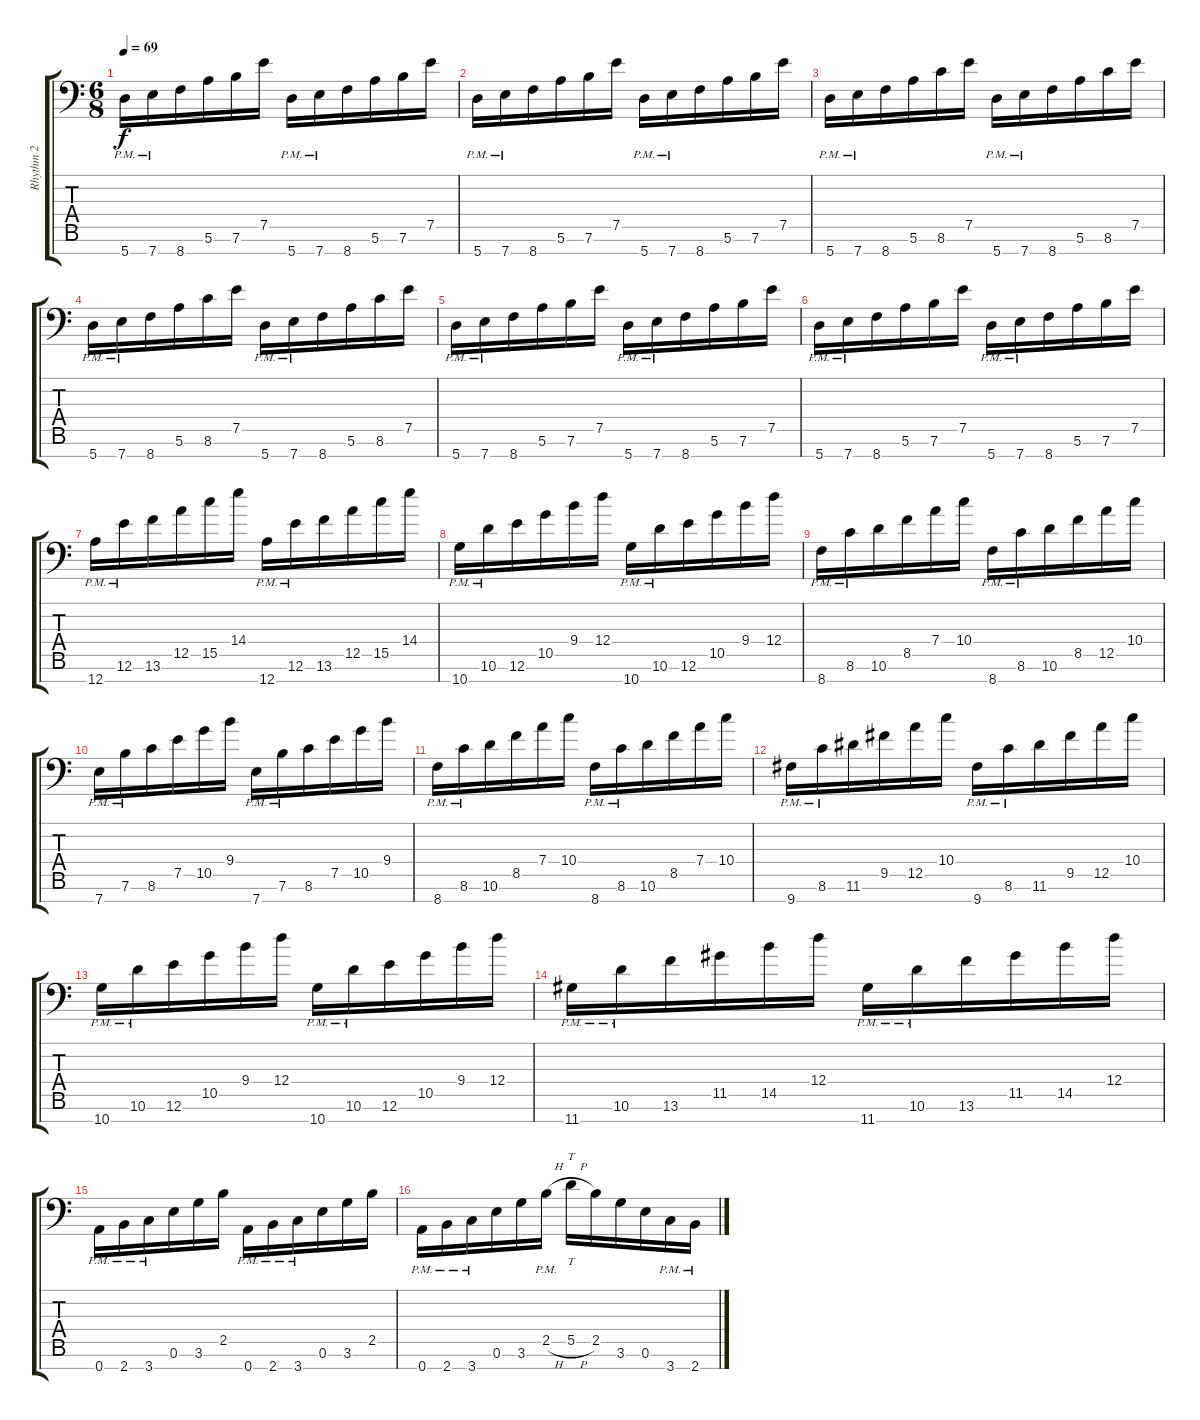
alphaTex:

\track ("Rhythm 2" "Rhythm 2") {instrument distortionguitar}
\staff {score tabs}
\tuning (E4 B3 G3 D3 A2 E2 A1) {hide}
\ts (6 8)
\tempo 69
\clef f4
\ks c
5.7{pm}.16{dy f} 7.7{pm}.16 8.7.16 5.6.16 7.6.16 7.5.16 5.7{pm}.16 7.7{pm}.16 8.7.16 5.6.16 7.6.16 7.5.16 |
5.7{pm}.16 7.7{pm}.16 8.7.16 5.6.16 7.6.16 7.5.16 5.7{pm}.16 7.7{pm}.16 8.7.16 5.6.16 7.6.16 7.5.16 |
5.7{pm}.16 7.7{pm}.16 8.7.16 5.6.16 8.6.16 7.5.16 5.7{pm}.16 7.7{pm}.16 8.7.16 5.6.16 8.6.16 7.5.16 |
5.7{pm}.16 7.7{pm}.16 8.7.16 5.6.16 8.6.16 7.5.16 5.7{pm}.16 7.7{pm}.16 8.7.16 5.6.16 8.6.16 7.5.16 |
5.7{pm}.16 7.7{pm}.16 8.7.16 5.6.16 7.6.16 7.5.16 5.7{pm}.16 7.7{pm}.16 8.7.16 5.6.16 7.6.16 7.5.16 |
5.7{pm}.16 7.7{pm}.16 8.7.16 5.6.16 7.6.16 7.5.16 5.7{pm}.16 7.7{pm}.16 8.7.16 5.6.16 7.6.16 7.5.16 |
12.7{pm}.16 12.6{pm}.16 13.6.16 12.5.16 15.5.16 14.4.16 12.7{pm}.16 12.6{pm}.16 13.6.16 12.5.16 15.5.16 14.4.16 |
10.7{pm}.16 10.6{pm}.16 12.6.16 10.5.16 9.4.16 12.4.16 10.7{pm}.16 10.6{pm}.16 12.6.16 10.5.16 9.4.16 12.4.16 |
8.7{pm}.16 8.6{pm}.16 10.6.16 8.5.16 7.4.16 10.4.16 8.7{pm}.16 8.6{pm}.16 10.6.16 8.5.16 12.5.16 10.4.16 |
7.7{pm}.16 7.6{pm}.16 8.6.16 7.5.16 10.5.16 9.4.16 7.7{pm}.16 7.6{pm}.16 8.6.16 7.5.16 10.5.16 9.4.16 |
8.7{pm}.16 8.6{pm}.16 10.6.16 8.5.16 7.4.16 10.4.16 8.7{pm}.16 8.6{pm}.16 10.6.16 8.5.16 7.4.16 10.4.16 |
9.7{pm}.16 8.6{pm}.16 11.6.16 9.5.16 12.5.16 10.4.16 9.7{pm}.16 8.6{pm}.16 11.6.16 9.5.16 12.5.16 10.4.16 |
10.7{pm}.16 10.6{pm}.16 12.6.16 10.5.16 9.4.16 12.4.16 10.7{pm}.16 10.6{pm}.16 12.6.16 10.5.16 9.4.16 12.4.16 |
11.7{pm}.16 10.6{pm}.16 13.6.16 11.5.16 14.5.16 12.4.16 11.7{pm}.16 10.6{pm}.16 13.6.16 11.5.16 14.5.16 12.4.16 |
0.7{pm}.16 2.7{pm}.16 3.7{pm}.16 0.6.16 3.6.16 2.5.16 0.7{pm}.16 2.7{pm}.16 3.7{pm}.16 0.6.16 3.6.16 2.5.16 |
0.7{pm}.16 2.7{pm}.16 3.7{pm}.16 0.6.16 3.6.16 2.5{h pm}.16 5.5{h}.16{tt} 2.5.16 3.6.16 0.6.16 3.7{pm}.16 2.7{pm}.16
